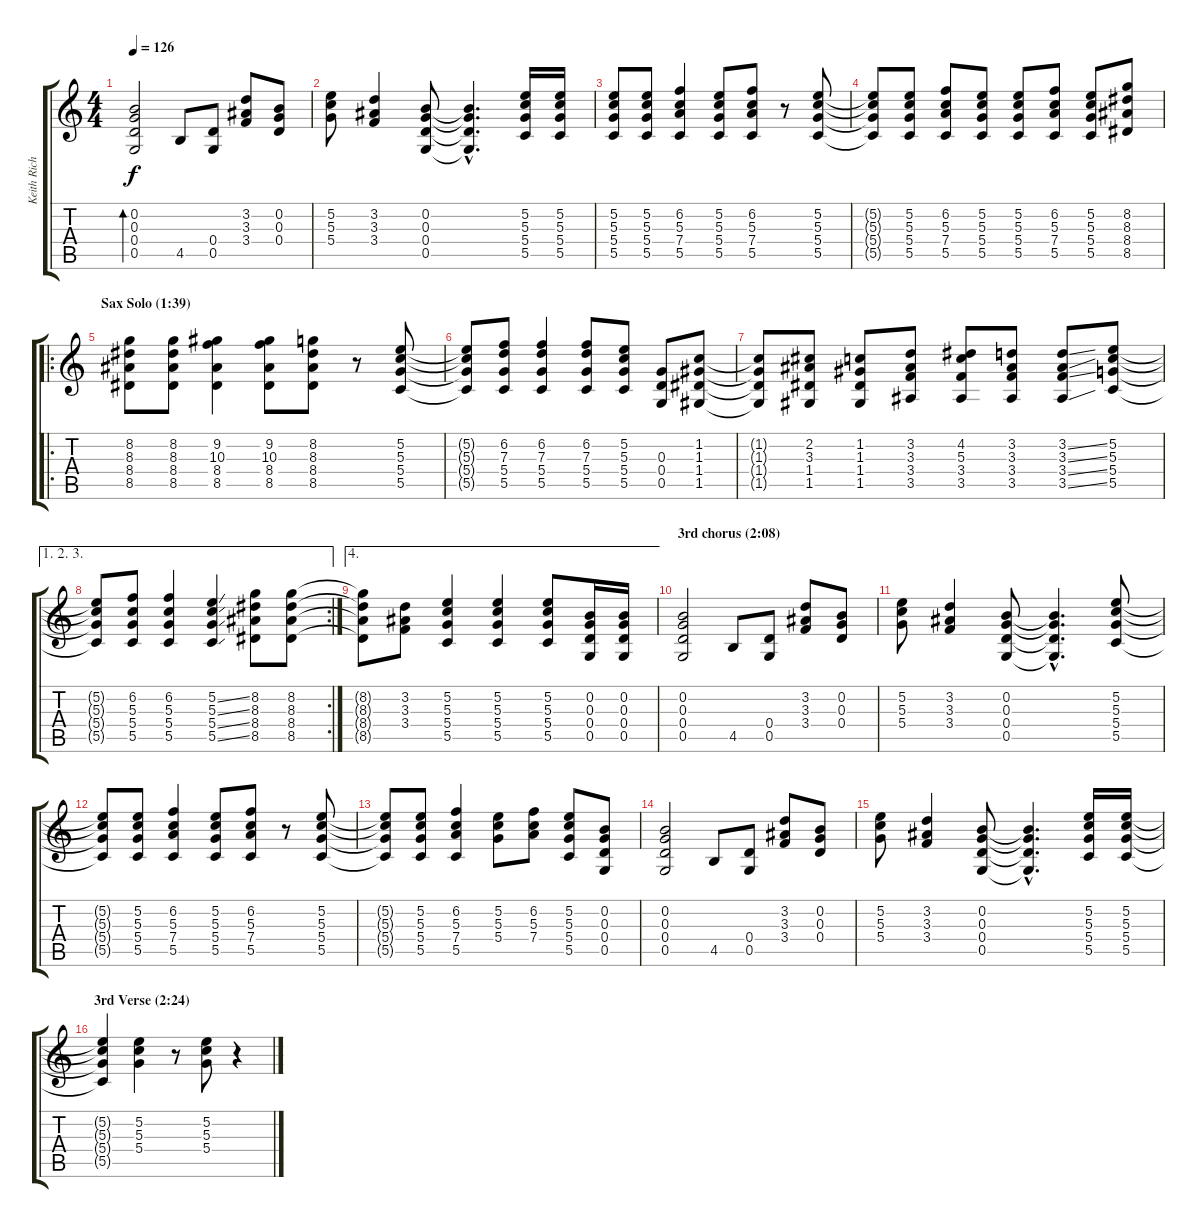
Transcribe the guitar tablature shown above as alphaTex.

\track ("Keith Richards" "Keith Rich") {instrument distortionguitar}
\staff {score tabs}
\tuning (D4 B3 G3 D3 G2 D2) {hide}
\ts (4 4)
\tempo 126
\clef g2
\ks c
(0.2 0.3 0.4 0.5).2{bd 60 dy f} 4.5.8 (0.4 0.5).8 (3.2 3.3 3.4).8 (0.2 0.3 0.4).8 |
(5.2 5.3 5.4).8 (3.2 3.3 3.4).4 (0.2 0.3 0.4 0.5).8 (0.2{hac t} 0.3{hac t} 0.4{hac t} 0.5{hac t}).4{d} (5.2 5.3 5.4 5.5).16 (5.2 5.3 5.4 5.5).16 |
(5.2 5.3 5.4 5.5).8 (5.2 5.3 5.4 5.5).8 (6.2 5.3 7.4 5.5).4 (5.2 5.3 5.4 5.5).8 (6.2 5.3 7.4 5.5).8 r.8 (5.2 5.3 5.4 5.5).8 |
(5.2{t} 5.3{t} 5.4{t} 5.5{t}).8 (5.2 5.3 5.4 5.5).8 (6.2 5.3 7.4 5.5).8 (5.2 5.3 5.4 5.5).8 (5.2 5.3 5.4 5.5).8 (6.2 5.3 7.4 5.5).8 (5.2 5.3 5.4 5.5).8 (8.2 8.3 8.4 8.5).8 |
\ro
\section ("" "Sax Solo (1:39)")
(8.2 8.3 8.4 8.5).8 (8.2 8.3 8.4 8.5).8 (9.2 10.3 8.4 8.5).4 (9.2 10.3 8.4 8.5).8 (8.2 8.3 8.4 8.5).8 r.8 (5.2 5.3 5.4 5.5).8 |
(5.2{t} 5.3{t} 5.4{t} 5.5{t}).8 (6.2 7.3 5.4 5.5).8 (6.2 7.3 5.4 5.5).4 (6.2 7.3 5.4 5.5).8 (5.2 5.3 5.4 5.5).8 (0.3 0.4 0.5).8 (1.2 1.3 1.4 1.5).8 |
(1.2{t} 1.3{t} 1.4{t} 1.5{t}).8 (2.2 3.3 1.4 1.5).8 (1.2 1.3 1.4 1.5).8 (3.2 3.3 3.4 3.5).8 (4.2 5.3 3.4 3.5).8 (3.2 3.3 3.4 3.5).8 (3.2{ss} 3.3{ss} 3.4{ss} 3.5{ss}).8 (5.2 5.3 5.4 5.5).8 |
\ae (1 2 3)
\rc 2
(5.2{t} 5.3{t} 5.4{t} 5.5{t}).8 (6.2 5.3 5.4 5.5).8 (6.2 5.3 5.4 5.5).4 (5.2{ss} 5.3{ss} 5.4{ss} 5.5{ss}).4 (8.2 8.3 8.4 8.5).8 (8.2 8.3 8.4 8.5).8 |
\ae 4
(8.2{t} 8.3{t} 8.4{t} 8.5{t}).8 (3.2 3.3 3.4).8 (5.2 5.3 5.4 5.5).4 (5.2 5.3 5.4 5.5).4 (5.2 5.3 5.4 5.5).8 (0.2 0.3 0.4 0.5).16 (0.2 0.3 0.4 0.5).16 |
\section ("" "3rd chorus (2:08)")
(0.2 0.3 0.4 0.5).2 4.5.8 (0.4 0.5).8 (3.2 3.3 3.4).8 (0.2 0.3 0.4).8 |
(5.2 5.3 5.4).8 (3.2 3.3 3.4).4 (0.2 0.3 0.4 0.5).8 (0.2{hac t} 0.3{hac t} 0.4{hac t} 0.5{hac t}).4{d} (5.2 5.3 5.4 5.5).8 |
(5.2{t} 5.3{t} 5.4{t} 5.5{t}).8 (5.2 5.3 5.4 5.5).8 (6.2 5.3 7.4 5.5).4 (5.2 5.3 5.4 5.5).8 (6.2 5.3 7.4 5.5).8 r.8 (5.2 5.3 5.4 5.5).8 |
(5.2{t} 5.3{t} 5.4{t} 5.5{t}).8 (5.2 5.3 5.4 5.5).8 (6.2 5.3 7.4 5.5).4 (5.2 5.3 5.4).8 (6.2 5.3 7.4).8 (5.2 5.3 5.4 5.5).8 (0.2 0.3 0.4 0.5).8 |
(0.2 0.3 0.4 0.5).2 4.5.8 (0.4 0.5).8 (3.2 3.3 3.4).8 (0.2 0.3 0.4).8 |
(5.2 5.3 5.4).8 (3.2 3.3 3.4).4 (0.2 0.3 0.4 0.5).8 (0.2{hac t} 0.3{hac t} 0.4{hac t} 0.5{hac t}).4{d} (5.2 5.3 5.4 5.5).16 (5.2 5.3 5.4 5.5).16 |
\section ("" "3rd Verse (2:24)")
(5.2{t} 5.3{t} 5.4{t} 5.5{t}).4 (5.2 5.3 5.4).4 r.8 (5.2 5.3 5.4).8 r.4
